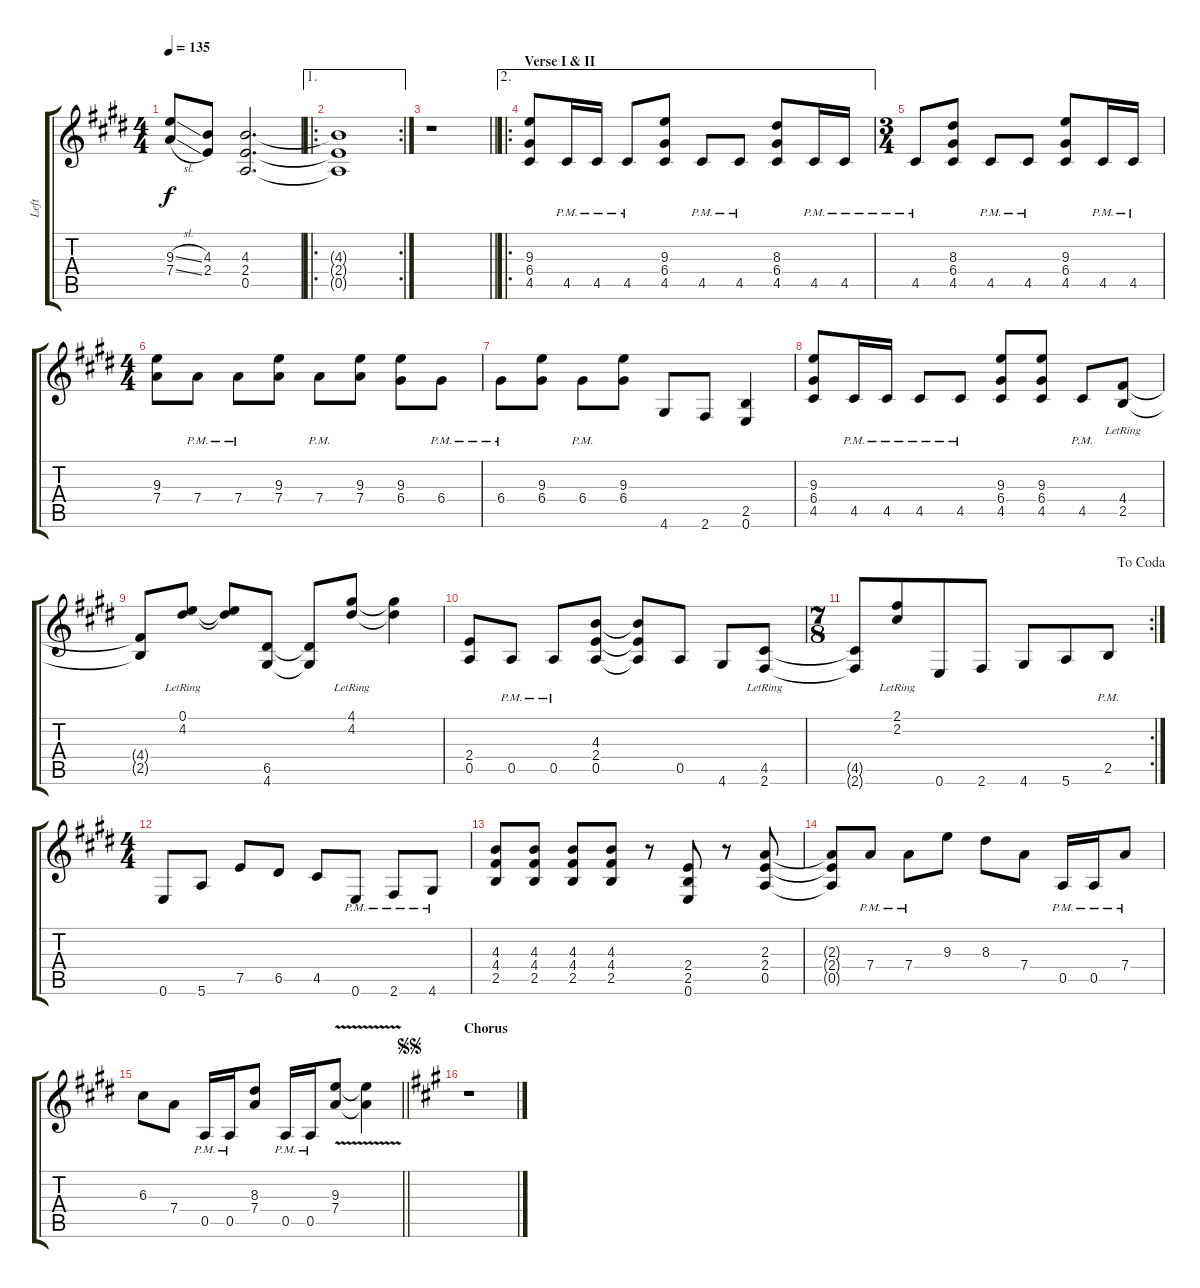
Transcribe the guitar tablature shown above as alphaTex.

\track ("Left" "Left") {instrument distortionguitar}
\staff {score tabs}
\tuning (E4 B3 G3 D3 A2 E2) {hide}
\ts (4 4)
\tempo 135
\clef g2
\ks e
(9.3{sl} 7.4{sl}).8{dy f} (4.3 2.4).8 (4.3 2.4 0.5).2{d} |
\ae 1
\ro
\rc 2
(4.3{t} 2.4{t} 0.5{t}).1 |
\barLineRight lightlight
r.1 |
\ae 2
\ro
\section ("" "Verse I & II")
(9.3 6.4 4.5).8 4.5{pm}.16 4.5{pm}.16 4.5{pm}.8 (9.3 6.4 4.5).8 4.5{pm}.8 4.5{pm}.8 (8.3 6.4 4.5).8 4.5{pm}.16 4.5{pm}.16 |
\ts (3 4)
4.5{pm}.8 (8.3 6.4 4.5).8 4.5{pm}.8 4.5{pm}.8 (9.3 6.4 4.5).8 4.5{pm}.16 4.5{pm}.16 |
\ts (4 4)
(9.3 7.4).8 7.4{pm}.8 7.4{pm}.8 (9.3 7.4).8 7.4{pm}.8 (9.3 7.4).8 (9.3 6.4).8 6.4{pm}.8 |
6.4{pm}.8 (9.3 6.4).8 6.4{pm}.8 (9.3 6.4).8 4.6.8 2.6.8 (2.5 0.6).4 |
(9.3 6.4 4.5).8 4.5{pm}.16 4.5{pm}.16 4.5{pm}.8 4.5{pm}.8 (9.3 6.4 4.5).8 (9.3 6.4 4.5).8 4.5{pm}.8 (4.4{lr} 2.5{lr}).8 |
(4.4{t} 2.5{t}).8 (0.1{lr} 4.2{lr}).8 (0.1{t} 4.2{t}).8 (6.5 4.6).8 (6.5{t} 4.6{t}).8 (4.1{lr} 4.2{lr}).8 (4.1{t} 4.2{t}).4 |
(2.4 0.5).8 0.5{pm}.8 0.5{pm}.8 (4.3 2.4 0.5).8 (4.3{t} 2.4{t} 0.5{t}).8 0.5.8 4.6.8 (4.5{lr} 2.6{lr}).8 |
\rc 2
\ts (7 8)
\jump dacoda
(4.5{t} 2.6{t}).8 (2.1{lr} 2.2{lr}).8 0.6.8 2.6.8 4.6.8 5.6.8 2.5{pm}.8 |
\ts (4 4)
0.6.8 5.6.8 7.5.8 6.5.8 4.5.8 0.6{pm}.8 2.6{pm}.8 4.6{pm}.8 |
(4.3 4.4 2.5).8 (4.3 4.4 2.5).8 (4.3 4.4 2.5).8 (4.3 4.4 2.5).8 r.8 (2.4 2.5 0.6).8 r.8 (2.3 2.4 0.5).8 |
(2.3{t} 2.4{t} 0.5{t}).8 7.4{pm}.8 7.4{pm}.8 9.3.8 8.3.8 7.4.8 0.5{pm}.16 0.5{pm}.16 7.4{pm}.8 |
\barLineRight lightlight
6.3.8 7.4.8 0.5{pm}.16 0.5{pm}.16 (8.3 7.4).8 0.5{pm}.16 0.5{pm}.16 (9.3{v} 7.4{v}).8 (9.3{v t} 7.4{v t}).4 |
\section ("" "Chorus")
\jump segnosegno
\ks a
r.1
